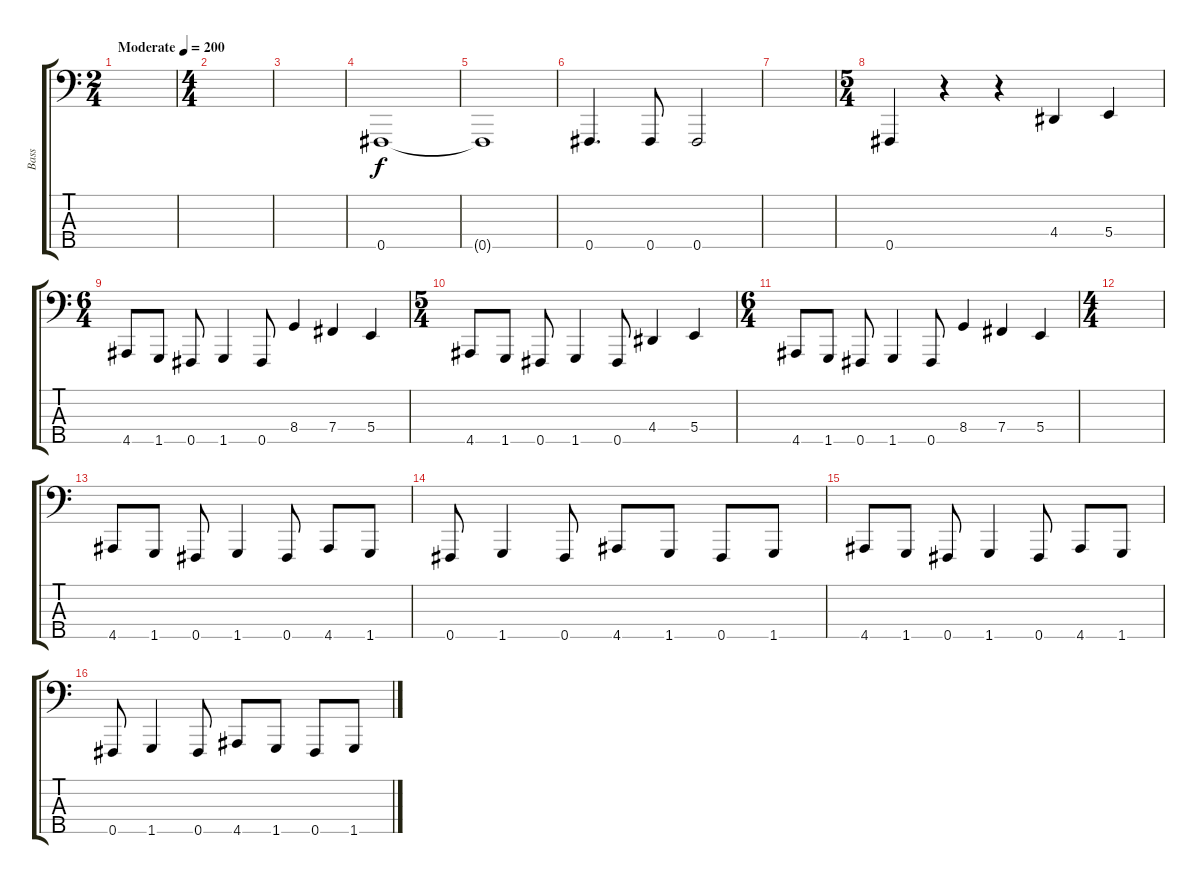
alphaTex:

\track ("Bass" "Bass") {instrument electricbasspick}
\staff {score tabs}
\tuning (E2 B1 Gb1 B0 Gb0) {hide}
\ts (2 4)
\tempo (200 "Moderate")
\clef f4
\ks c
|
\ts (4 4)
|
|
0.5.1 |
0.5{t}.1 |
0.5.4{d} 0.5.8 0.5.2 |
|
\ts (5 4)
0.5.4 r.4 r.4 4.4.4 5.4.4 |
\ts (6 4)
4.5.8 1.5.8 0.5.8 1.5.4 0.5.8 8.4.4 7.4.4 5.4.4 |
\ts (5 4)
4.5.8 1.5.8 0.5.8 1.5.4 0.5.8 4.4.4 5.4.4 |
\ts (6 4)
4.5.8 1.5.8 0.5.8 1.5.4 0.5.8 8.4.4 7.4.4 5.4.4 |
\ts (4 4)
|
4.5.8 1.5.8 0.5.8 1.5.4 0.5.8 4.5.8 1.5.8 |
0.5.8 1.5.4 0.5.8 4.5.8 1.5.8 0.5.8 1.5.8 |
4.5.8 1.5.8 0.5.8 1.5.4 0.5.8 4.5.8 1.5.8 |
0.5.8 1.5.4 0.5.8 4.5.8 1.5.8 0.5.8 1.5.8
